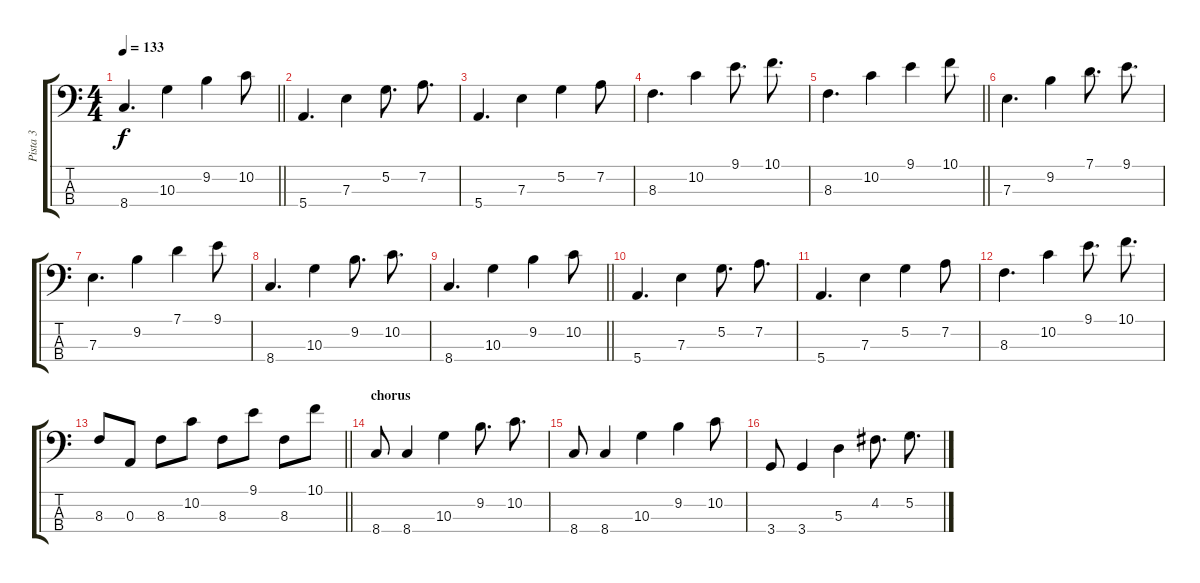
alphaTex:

\track ("Pista 3" "Pista 3") {instrument fretlessbass}
\staff {score tabs}
\tuning (G2 D2 A1 E1) {hide}
\ts (4 4)
\tempo 133
\clef f4
\barLineRight lightlight
\ks c
8.4.4{d dy f} 10.3.4 9.2.4 10.2.8 |
5.4.4{d} 7.3.4 5.2.8{d} 7.2.8{d} |
5.4.4{d} 7.3.4 5.2.4 7.2.8 |
8.3.4{d} 10.2.4 9.1.8{d} 10.1.8{d} |
\barLineRight lightlight
8.3.4{d} 10.2.4 9.1.4 10.1.8 |
7.3.4{d} 9.2.4 7.1.8{d} 9.1.8{d} |
7.3.4{d} 9.2.4 7.1.4 9.1.8 |
8.4.4{d} 10.3.4 9.2.8{d} 10.2.8{d} |
\barLineRight lightlight
8.4.4{d} 10.3.4 9.2.4 10.2.8 |
5.4.4{d} 7.3.4 5.2.8{d} 7.2.8{d} |
5.4.4{d} 7.3.4 5.2.4 7.2.8 |
8.3.4{d} 10.2.4 9.1.8{d} 10.1.8{d} |
\barLineRight lightlight
8.3.8 0.3.8 8.3.8 10.2.8 8.3.8 9.1.8 8.3.8 10.1.8 |
\section ("" "chorus")
8.4.8 8.4.4 10.3.4 9.2.8{d} 10.2.8{d} |
8.4.8 8.4.4 10.3.4 9.2.4 10.2.8 |
3.4.8 3.4.4 5.3.4 4.2.8{d} 5.2.8{d}
